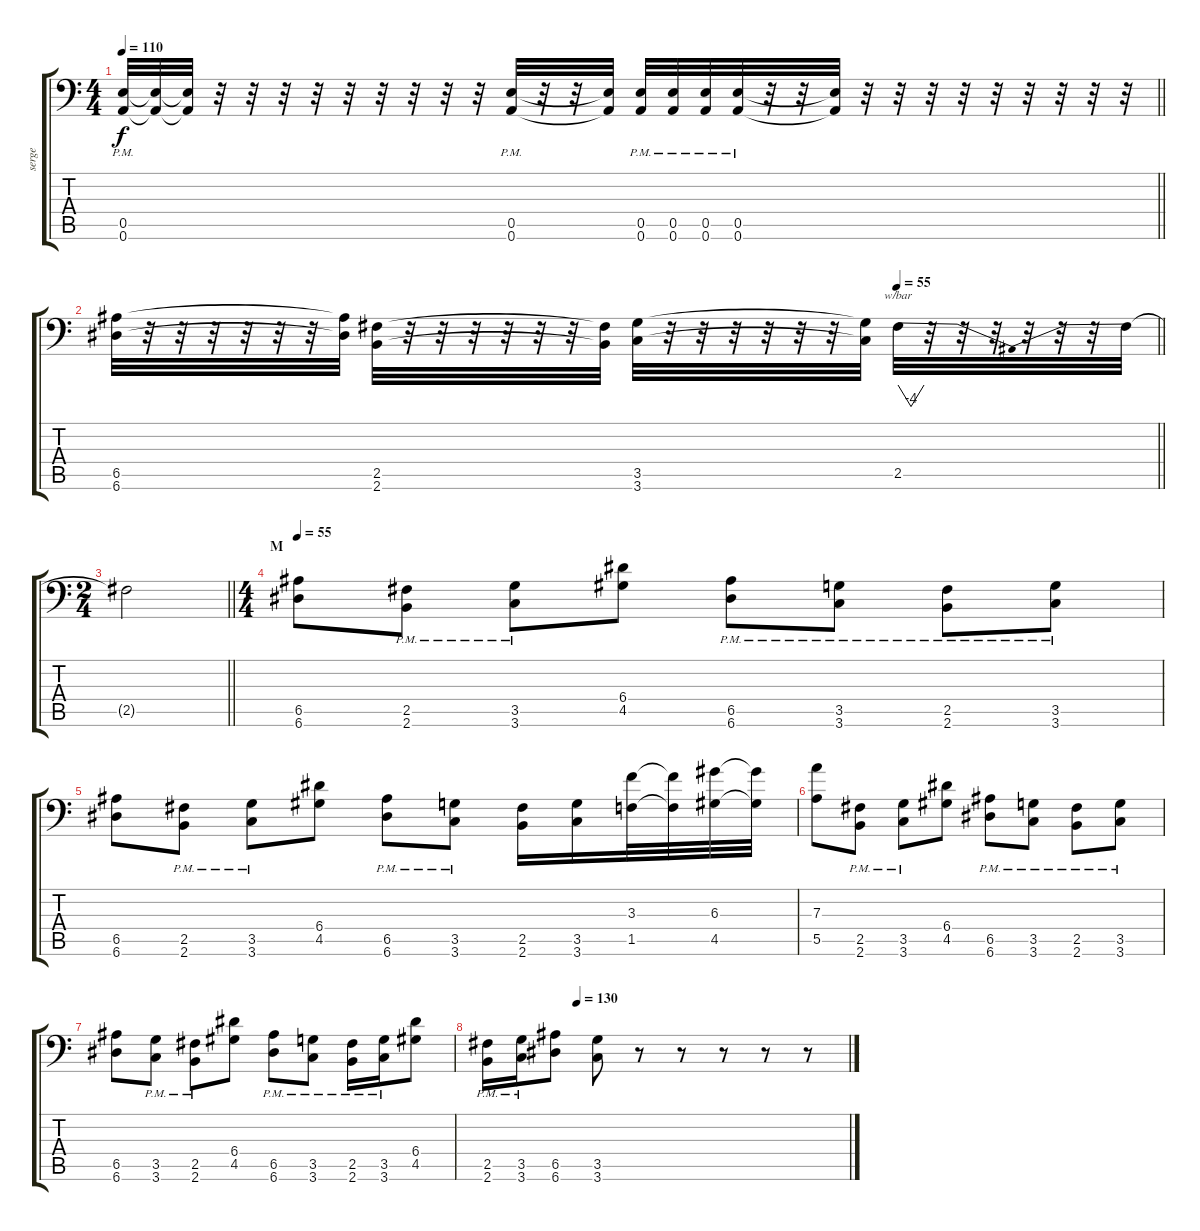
\track ("serge" "serge") {instrument distortionguitar}
\staff {score tabs}
\tuning (B3 Gb3 D3 A2 E2 A1) {hide}
\ts (4 4)
\tempo 110
\clef f4
\barLineRight lightlight
\ks c
(0.5 0.6{pm}).32{dy f} (0.5{t} 0.6{t}).32 (0.5{t} 0.6{t}).32 r.32 r.32 r.32 r.32 r.32 r.32 r.32 r.32 r.32 (0.5 0.6{pm}).32 r.32 r.32 (0.5{t} 0.6{t}).32 (0.5 0.6{pm}).32 (0.5 0.6{pm}).32 (0.5 0.6{pm}).32 (0.5 0.6{pm}).32 r.32 r.32 (0.5{t} 0.6{t}).32 r.32 r.32 r.32 r.32 r.32 r.32 r.32 r.32 r.32 |
\tempo (55 0.75)
\barLineRight lightlight
(6.5 6.6).32 r.32 r.32 r.32 r.32 r.32 r.32 (6.5{t} 6.6{t}).32 (2.5 2.6).32 r.32 r.32 r.32 r.32 r.32 r.32 (2.5{t} 2.6{t}).32 (3.5 3.6).32 r.32 r.32 r.32 r.32 r.32 r.32 (3.5{t} 3.6{t}).32 2.5.32{tbe (dip default 0 0 30 -16 60 0)} r.32 r.32 r.32 r.32 r.32 r.32 2.5{t}.32 |
\ts (2 4)
\barLineRight lightlight
2.5{t}.2 |
\ts (4 4)
\section ("" "M")
\tempo 55
(6.5 6.6).8 (2.5 2.6{pm}).8 (3.5 3.6{pm}).8 (6.4 4.5).8 (6.5 6.6{pm}).8 (3.5 3.6{pm}).8 (2.5 2.6{pm}).8 (3.5 3.6{pm}).8 |
(6.5 6.6).8 (2.5 2.6{pm}).8 (3.5 3.6{pm}).8 (6.4 4.5).8 (6.5 6.6{pm}).8 (3.5 3.6{pm}).8 (2.5 2.6).16 (3.5 3.6).16 (3.3 1.5).32 (3.3{t} 1.5{t}).32 (6.3 4.5).32 (6.3{t} 4.5{t}).32 |
(7.3 5.5).8 (2.5 2.6{pm}).8 (3.5 3.6{pm}).8 (6.4 4.5).8 (6.5 6.6{pm}).8 (3.5 3.6{pm}).8 (2.5 2.6{pm}).8 (3.5 3.6{pm}).8 |
(6.5 6.6).8 (3.5 3.6{pm}).8 (2.5 2.6{pm}).8 (6.4 4.5).8 (6.5 6.6{pm}).8 (3.5 3.6{pm}).8 (2.5 2.6{pm}).16 (3.5 3.6{pm}).16 (6.4 4.5).8 |
\tempo (130 0.25)
(2.5 2.6{pm}).16 (3.5 3.6{pm}).16 (6.5 6.6).8 (3.5 3.6).8 r.8 r.8 r.8 r.8 r.8
